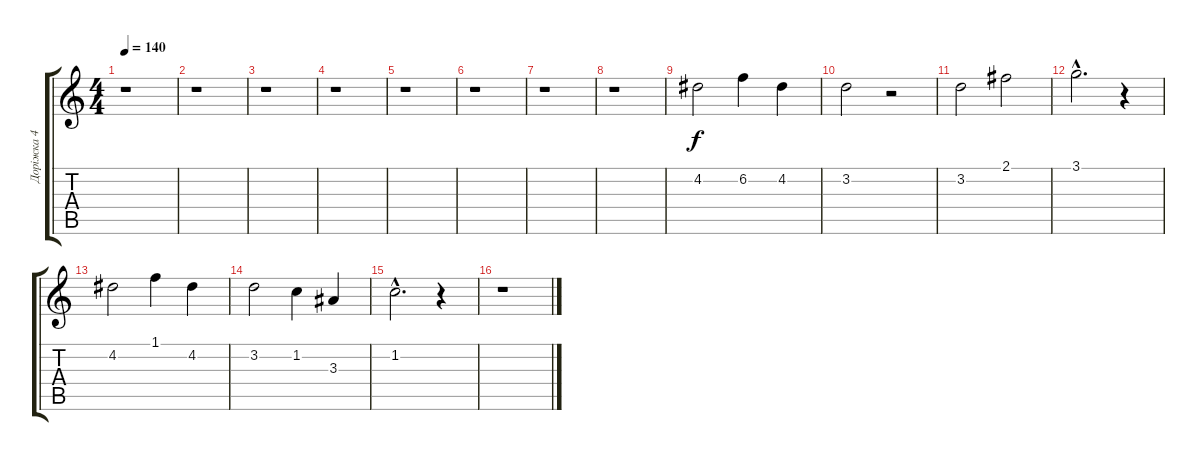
\track ("Доріжка 4" "Доріжка 4") {instrument distortionguitar}
\staff {score tabs}
\tuning (E4 B3 G3 D3 A2 E2) {hide}
\ts (4 4)
\tempo 140
\clef g2
\ks c
r.1{dy f} |
r.1 |
r.1 |
r.1 |
r.1 |
r.1 |
r.1 |
r.1 |
4.2.2 6.2.4 4.2.4 |
3.2.2 r.2 |
3.2.2 2.1.2 |
3.1{hac}.2{d} r.4 |
4.2.2 1.1.4 4.2.4 |
3.2.2 1.2.4 3.3.4 |
1.2{hac}.2{d} r.4 |
r.1
